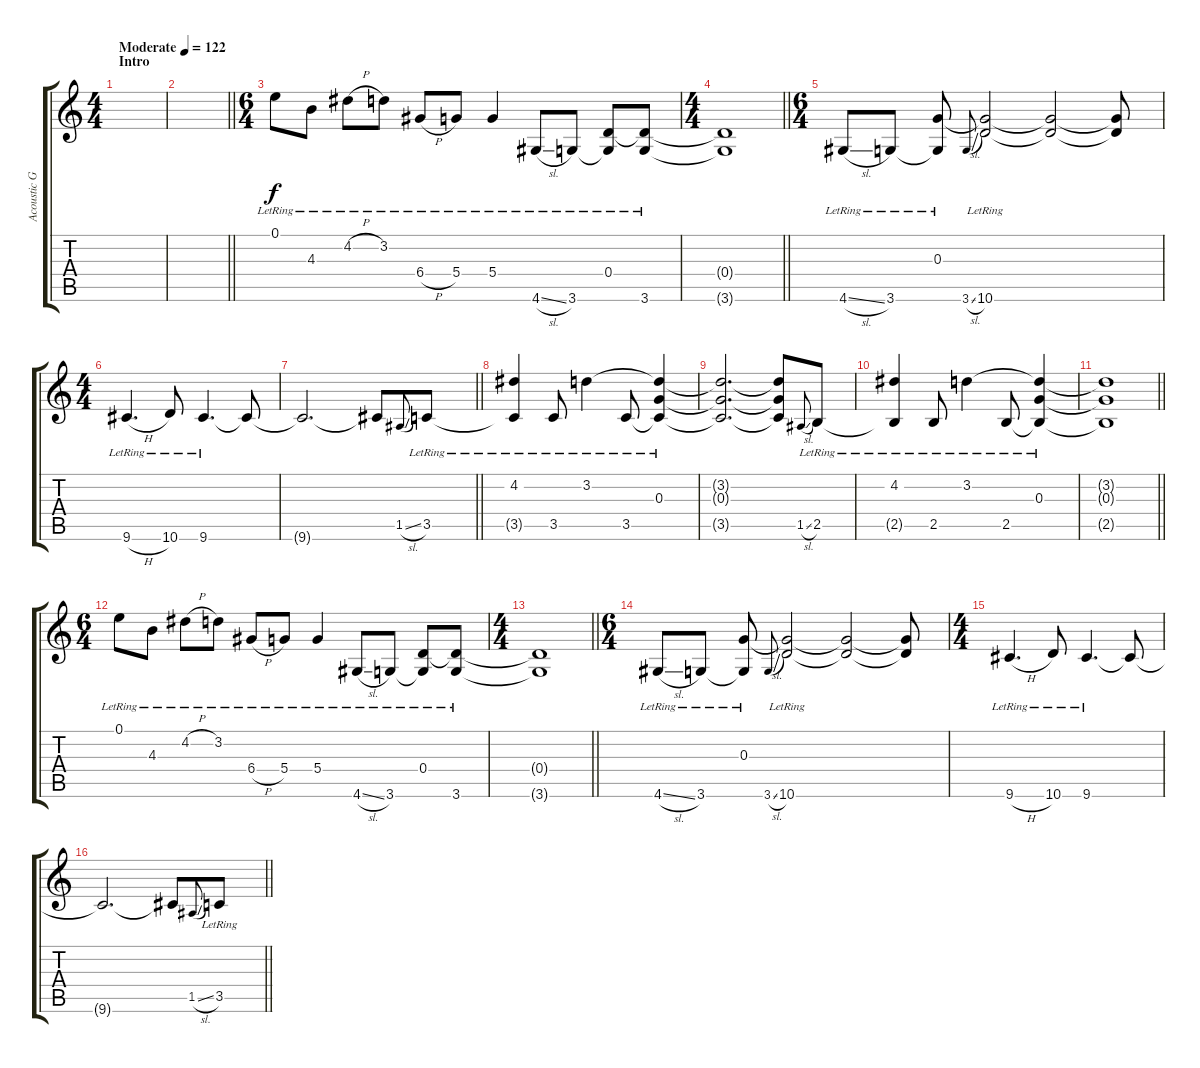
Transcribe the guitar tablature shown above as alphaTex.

\track ("Acoustic Guitar" "Acoustic G") {instrument acousticguitarnylon}
\staff {score tabs}
\tuning (E4 B3 G3 D3 A2 E2) {hide}
\ts (4 4)
\section ("" "Intro")
\tempo (122 "Moderate")
\clef g2
\ks c
|
\barLineRight lightlight
|
\ts (6 4)
\section ("" "")
0.1{lr}.8{volume 13 balance 10 instrument acousticguitarsteel} 4.3{lr}.8 4.2{h lr}.8 3.2{lr}.8 6.4{h lr}.8 5.4{lr}.8 5.4{lr}.4 4.6{sl lr}.8 3.6{lr}.8 (0.4{lr} 3.6{t}).8 (0.4{t} 3.6{lr}).8 |
\ts (4 4)
\barLineRight lightlight
(0.4{t} 3.6{t}).1 |
\ts (6 4)
\section ("" "")
4.6{sl lr}.8 3.6{lr}.8 (0.3{lr} 3.6{t}).8 3.6{sl}.8{gr onbeat} (0.3{t} 10.6{lr}).2 (0.3{t} 10.6{t}).2 (0.3{t} 10.6{t}).8 |
\ts (4 4)
9.6{h lr}.4{d} 10.6{lr}.8 9.6{lr}.4{d} 9.6{t}.8 |
\barLineRight lightlight
9.6{t}.2{d} 9.6{t}.8 1.5{sl}.8{gr onbeat} 3.5{lr}.8 |
\section ("" "")
(4.2{lr} 3.5{t}).4 3.5{lr}.8 3.2{lr}.4 3.5{lr}.8 (3.2{t} 0.3{lr} 3.5{t}).4 |
(3.2{t} 0.3{t} 3.5{t}).2{d} (3.2{t} 0.3{t} 3.5{t}).8 1.5{sl}.8{gr onbeat} 2.5{lr}.8 |
(4.2{lr} 2.5{t}).4 2.5{lr}.8 3.2{lr}.4 2.5{lr}.8 (3.2{t} 0.3{lr} 2.5{t}).4 |
\barLineRight lightlight
(3.2{t} 0.3{t} 2.5{t}).1 |
\ts (6 4)
\section ("" "")
0.1{lr}.8 4.3{lr}.8 4.2{h lr}.8 3.2{lr}.8 6.4{h lr}.8 5.4{lr}.8 5.4{lr}.4 4.6{sl lr}.8 3.6{lr}.8 (0.4{lr} 3.6{t}).8 (0.4{t} 3.6{lr}).8 |
\ts (4 4)
\barLineRight lightlight
(0.4{t} 3.6{t}).1 |
\ts (6 4)
\section ("" "")
4.6{sl lr}.8 3.6{lr}.8 (0.3{lr} 3.6{t}).8 3.6{sl}.8{gr onbeat} (0.3{t} 10.6{lr}).2 (0.3{t} 10.6{t}).2 (0.3{t} 10.6{t}).8 |
\ts (4 4)
9.6{h lr}.4{d} 10.6{lr}.8 9.6{lr}.4{d} 9.6{t}.8 |
\barLineRight lightlight
9.6{t}.2{d} 9.6{t}.8 1.5{sl}.8{gr onbeat} 3.5{lr}.8
